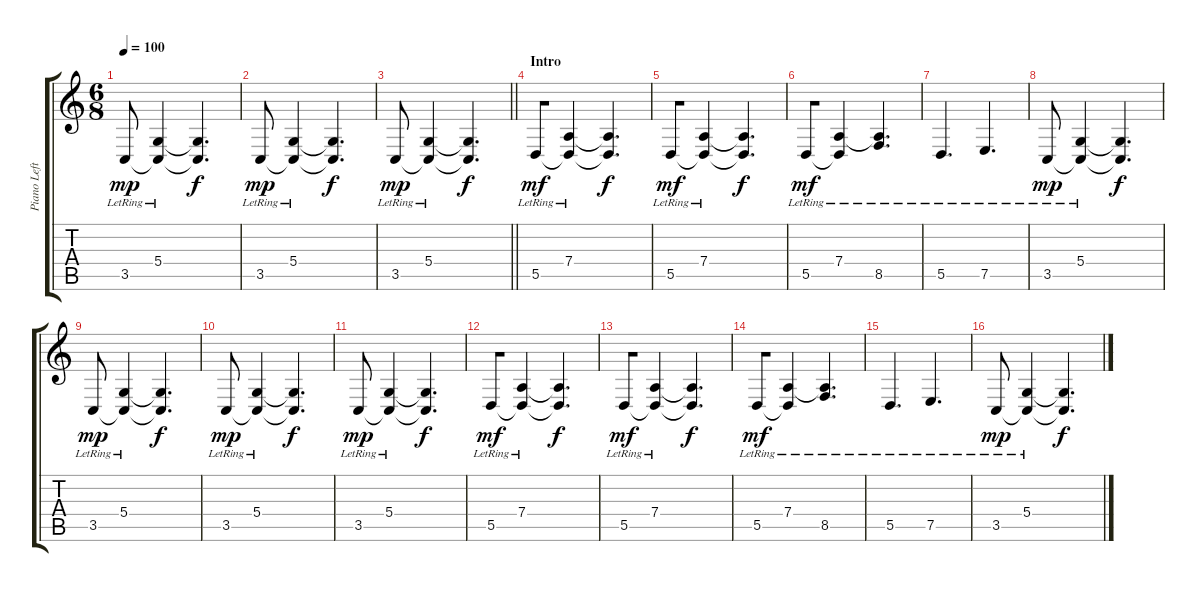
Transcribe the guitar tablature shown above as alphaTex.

\track ("Piano Left Hand" "Piano Left") {instrument acousticgrandpiano}
\staff {score tabs}
\tuning (E4 B3 G3 D3 A2 E2) {hide}
\ts (6 8)
\tempo 100
\clef g2
\ks c
3.5{lr}.8{dy mp} (5.4{lr} 3.5{t}).4 (5.4{t} 3.5{t}).4{d dy f} |
3.5{lr}.8{dy mp} (5.4{lr} 3.5{t}).4 (5.4{t} 3.5{t}).4{d dy f} |
\barLineRight lightlight
3.5{lr}.8{dy mp} (5.4{lr} 3.5{t}).4 (5.4{t} 3.5{t}).4{d dy f} |
\section ("" "Intro")
5.5{lr}.8{dy mf beam merge} (7.4{lr} 5.5{t}).4{beam Up} (7.4{t} 5.5{t}).4{d dy f} |
5.5{lr}.8{dy mf beam merge} (7.4{lr} 5.5{t}).4{beam Up} (7.4{t} 5.5{t}).4{d dy f} |
5.5{lr}.8{dy mf beam merge} (7.4{lr} 5.5{t}).4{beam Up} (7.4{t} 8.5{lr}).4{d} |
5.5{lr}.4{d} 7.5{lr}.4{d} |
3.5{lr}.8{dy mp} (5.4{lr} 3.5{t}).4 (5.4{t} 3.5{t}).4{d dy f} |
3.5{lr}.8{dy mp} (5.4{lr} 3.5{t}).4 (5.4{t} 3.5{t}).4{d dy f} |
3.5{lr}.8{dy mp} (5.4{lr} 3.5{t}).4 (5.4{t} 3.5{t}).4{d dy f} |
3.5{lr}.8{dy mp} (5.4{lr} 3.5{t}).4 (5.4{t} 3.5{t}).4{d dy f} |
5.5{lr}.8{dy mf beam merge} (7.4{lr} 5.5{t}).4{beam Up} (7.4{t} 5.5{t}).4{d dy f} |
5.5{lr}.8{dy mf beam merge} (7.4{lr} 5.5{t}).4{beam Up} (7.4{t} 5.5{t}).4{d dy f} |
5.5{lr}.8{dy mf beam merge} (7.4{lr} 5.5{t}).4{beam Up} (7.4{t} 8.5{lr}).4{d} |
5.5{lr}.4{d} 7.5{lr}.4{d} |
3.5{lr}.8{dy mp} (5.4{lr} 3.5{t}).4 (5.4{t} 3.5{t}).4{d dy f}
